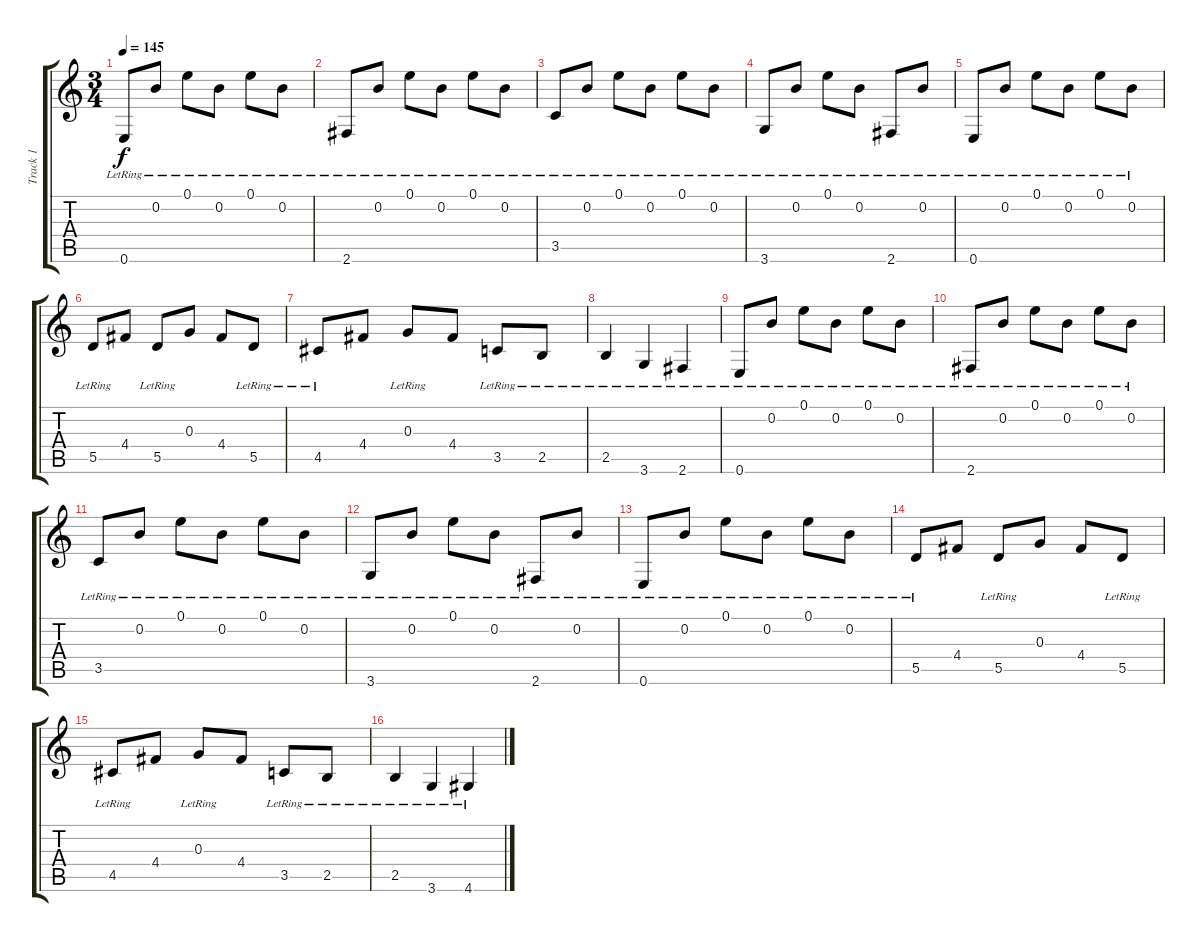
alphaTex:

\track ("Track 1" "Track 1") {instrument acousticguitarnylon}
\staff {score tabs}
\tuning (E4 B3 G3 D3 A2 E2) {hide}
\ts (3 4)
\tempo 145
\clef g2
\ks c
0.6{lr}.8{dy f} 0.2{lr}.8 0.1{lr}.8 0.2{lr}.8 0.1{lr}.8 0.2{lr}.8 |
2.6{lr}.8 0.2{lr}.8 0.1{lr}.8 0.2{lr}.8 0.1{lr}.8 0.2{lr}.8 |
3.5{lr}.8 0.2{lr}.8 0.1{lr}.8 0.2{lr}.8 0.1{lr}.8 0.2{lr}.8 |
3.6{lr}.8 0.2{lr}.8 0.1{lr}.8 0.2{lr}.8 2.6{lr}.8 0.2{lr}.8 |
0.6{lr}.8 0.2{lr}.8 0.1{lr}.8 0.2{lr}.8 0.1{lr}.8 0.2{lr}.8 |
5.5{lr}.8 4.4.8 5.5{lr}.8 0.3.8 4.4.8 5.5{lr}.8 |
4.5{lr}.8 4.4.8 0.3{lr}.8 4.4.8 3.5{lr}.8 2.5{lr}.8 |
2.5{lr}.4 3.6{lr}.4 2.6{lr}.4 |
0.6{lr}.8 0.2{lr}.8 0.1{lr}.8 0.2{lr}.8 0.1{lr}.8 0.2{lr}.8 |
2.6{lr}.8 0.2{lr}.8 0.1{lr}.8 0.2{lr}.8 0.1{lr}.8 0.2{lr}.8 |
3.5{lr}.8 0.2{lr}.8 0.1{lr}.8 0.2{lr}.8 0.1{lr}.8 0.2{lr}.8 |
3.6{lr}.8 0.2{lr}.8 0.1{lr}.8 0.2{lr}.8 2.6{lr}.8 0.2{lr}.8 |
0.6{lr}.8 0.2{lr}.8 0.1{lr}.8 0.2{lr}.8 0.1{lr}.8 0.2{lr}.8 |
5.5{lr}.8 4.4.8 5.5{lr}.8 0.3.8 4.4.8 5.5{lr}.8 |
4.5{lr}.8 4.4.8 0.3{lr}.8 4.4.8 3.5{lr}.8 2.5{lr}.8 |
2.5{lr}.4 3.6{lr}.4 4.6{lr}.4
